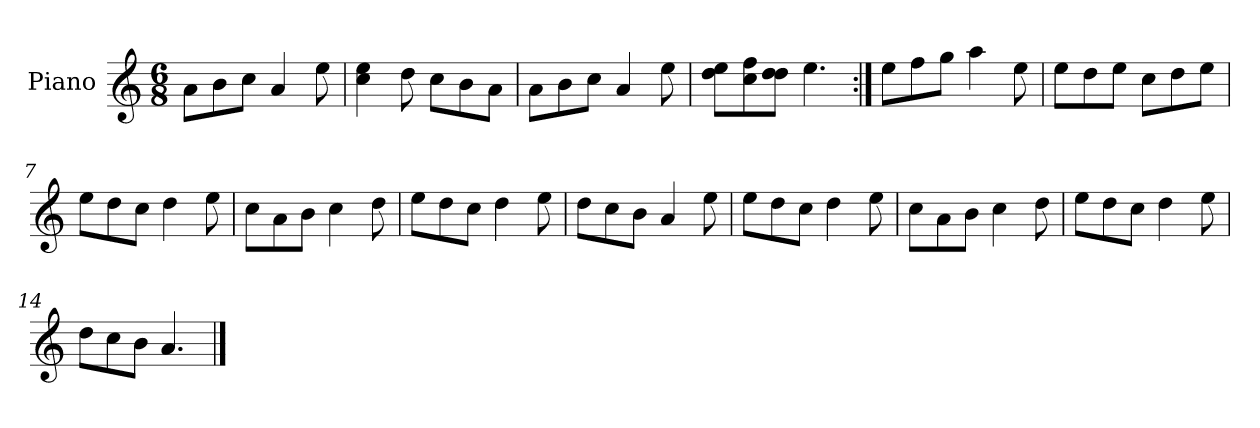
**kern
*part1
*staff1
*I"Piano
*I'Pno.
*clefG2
*k[]
*M6/8
=1
8a\L
8b\
8cc\J
4a/
8ee\
=2
4cc\ 4ee\
8dd\
8cc\L
8b\
8a\J
=3
8a\L
8b\
8cc\J
4a/
8ee\
=4
8dd\ 8ee\L
8cc\ 8ff\
8dd\ 8dd\J
4.ee\
=5:|!
8ee\L
8ff\
8gg\J
4aa\
8ee\
=6
8ee\L
8dd\
8ee\J
8cc\L
8dd\
8ee\J
=7
8ee\L
8dd\
8cc\J
4dd\
8ee\
!!LO:LB:g=z
=8
8cc\L
8a\
8b\J
4cc\
8dd\
=9
8ee\L
8dd\
8cc\J
4dd\
8ee\
=10
8dd\L
8cc\
8b\J
4a/
8ee\
=11
8ee\L
8dd\
8cc\J
4dd\
8ee\
=12
8cc\L
8a\
8b\J
4cc\
8dd\
=13
8ee\L
8dd\
8cc\J
4dd\
8ee\
=14
8dd\L
8cc\
8b\J
4.a/
==
*-
